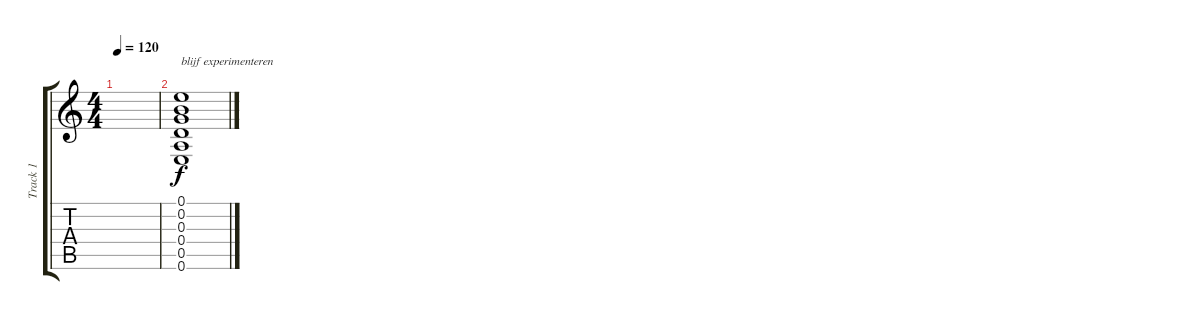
\track ("Track 1" "Track 1") {instrument acousticguitarnylon}
\staff {score tabs}
\tuning (E4 B3 G3 D3 A2 E2) {hide}
\ts (4 4)
\tempo 120
\clef g2
\ks c
|
(0.1 0.2 0.3 0.4 0.5 0.6).1{txt "blijf experimenteren"}
